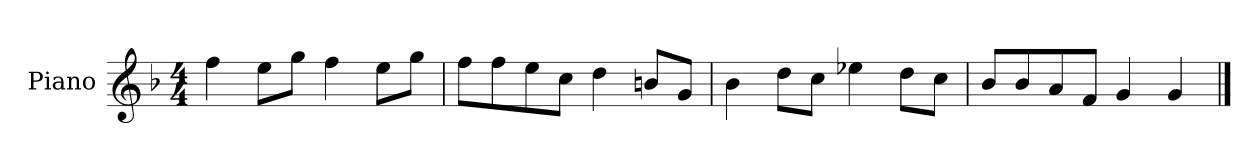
**kern
*part1
*staff1
*I"Piano
*I'P-no
*clefG2
*k[b-]
*M4/4
*MM90
=1
4ff\
8ee\L
8gg\J
4ff\
8ee\L
8gg\J
=2
8ff\L
8ff\
8ee\
8cc\J
4dd\
8bn/L
8g/J
=3
4b-\
8dd\L
8cc\J
4ee-X\
8dd\L
8cc\J
=4
8b-/L
8b-/
8a/
8f/J
4g/
4g/
==
*-
